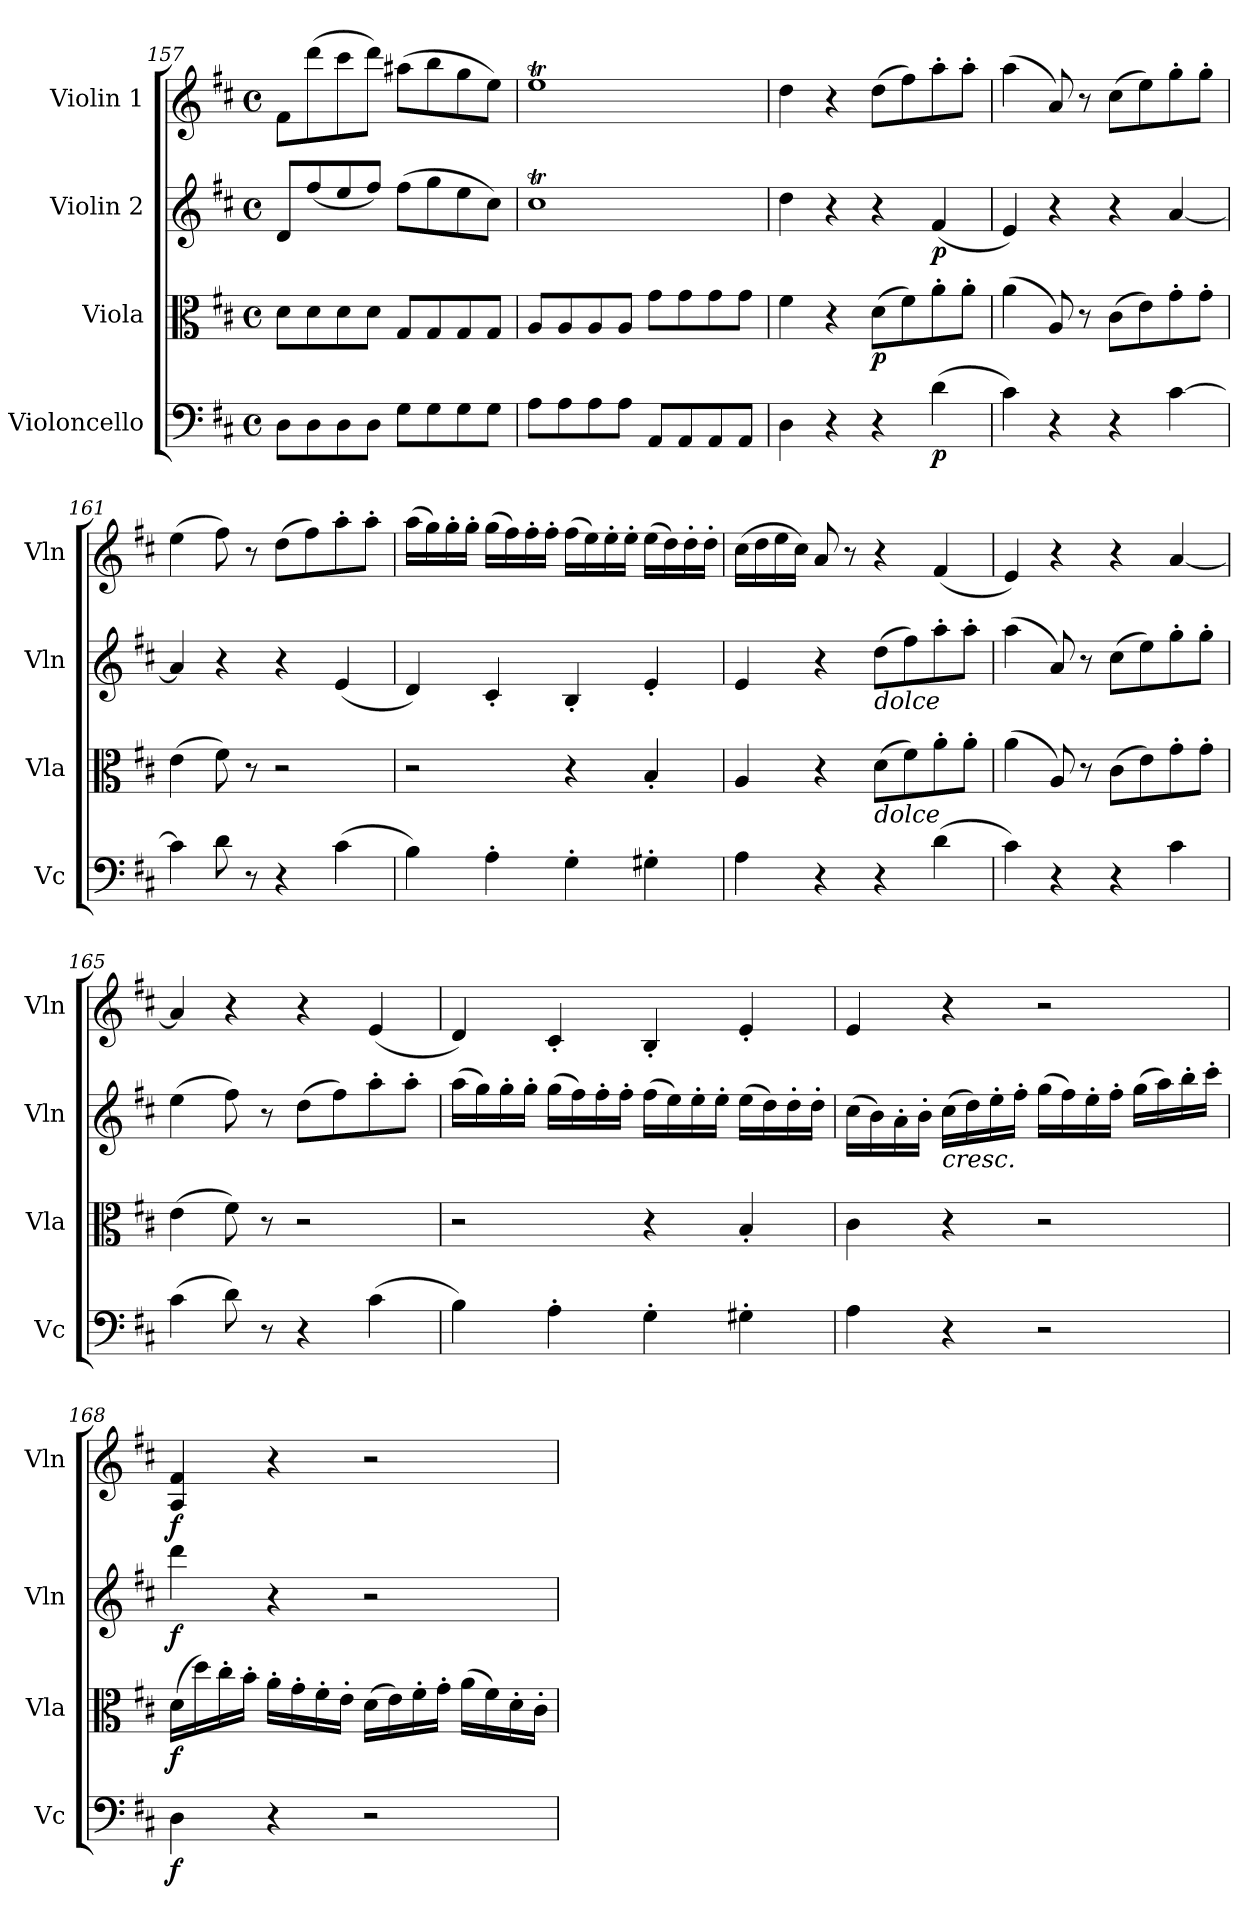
**kern	**dynam	**kern	**dynam	**kern	**dynam	**kern	**dynam
*part4	*part4	*part3	*part3	*part2	*part2	*part1	*part1
*staff4	*staff4	*staff3	*staff3	*staff2	*staff2	*staff1	*staff1
*I"Violoncello	*	*I"Viola	*	*I"Violin 2	*	*I"Violin 1	*
*I'Vc	*	*I'Vla	*	*I'Vln	*	*I'Vln	*
!!LO:LB:g=z
*clefF4	*	*clefC3	*	*clefG2	*	*clefG2	*
*k[f#c#]	*	*k[f#c#]	*	*k[f#c#]	*	*k[f#c#]	*
*M4/4	*	*M4/4	*	*M4/4	*	*M4/4	*
*met(c)	*	*met(c)	*	*met(c)	*	*met(c)	*
=157	=157	=157	=157	=157	=157	=157	=157
8D\L	.	8d\L	.	8d/L	.	8f#\L	.
8D\	.	8d\	.	(8ff#/	.	(8ddd\	.
8D\	.	8d\	.	8ee/	.	8ccc#\	.
8D\J	.	8d\J	.	8ff#/J)	.	8ddd\J)	.
8G\L	.	8G/L	.	(8ff#\L	.	(8aa#X\L	.
8G\	.	8G/	.	8gg\	.	8bb\	.
8G\	.	8G/	.	8ee\	.	8gg\	.
8G\J	.	8G/J	.	8cc#\J)	.	8ee\J)	.
=158	=158	=158	=158	=158	=158	=158	=158
8A\L	.	8A/L	.	1cc#t	.	1eeT	.
8A\	.	8A/	.	.	.	.	.
8A\	.	8A/	.	.	.	.	.
8A\J	.	8A/J	.	.	.	.	.
8AA/L	.	8g\L	.	.	.	.	.
8AA/	.	8g\	.	.	.	.	.
8AA/	.	8g\	.	.	.	.	.
8AA/J	.	8g\J	.	.	.	.	.
=159	=159	=159	=159	=159	=159	=159	=159
4D\	.	4f#\	.	4dd\	.	4dd\	.
4r	.	4r	.	4r	.	4r	.
!	!	!	!LO:DY:b	!	!	!	!LO:DY:b
!	!	!	!	!	!	!	!LO:DY:n=1:b
4r	.	(8d\L	p	4r	.	(8dd\L	p other-dynamics
.	.	8f#\)	.	.	.	8ff#\)	.
!	!LO:DY:b	!	!	!	!LO:DY:b	!	!
(4d\	p	8a'\	.	(4f#/	p	8aa'\	.
.	.	8a'\J	.	.	.	8aa'\J	.
=160	=160	=160	=160	=160	=160	=160	=160
4c#\)	.	(4a\	.	4e/)	.	(4aa\	.
4r	.	8A/)	.	4r	.	8a/)	.
.	.	8r	.	.	.	8r	.
4r	.	(8c#\L	.	4r	.	(8cc#\L	.
.	.	8e\)	.	.	.	8ee\)	.
[4c#\	.	8g'\	.	[4a/	.	8gg'\	.
.	.	8g'\J	.	.	.	8gg'\J	.
=161	=161	=161	=161	=161	=161	=161	=161
4c#\]	.	(4e\	.	4a/]	.	(4ee\	.
8d\	.	8f#\)	.	4r	.	8ff#\)	.
8r	.	8r	.	.	.	8r	.
4r	.	2r	.	4r	.	(8dd\L	.
.	.	.	.	.	.	8ff#\)	.
(4c#\	.	.	.	(4e/	.	8aa'\	.
.	.	.	.	.	.	8aa'\J	.
!!LO:LB:g=z
=162	=162	=162	=162	=162	=162	=162	=162
4B\)	.	2r	.	4d/)	.	(16aa\LL	.
.	.	.	.	.	.	16gg\)	.
.	.	.	.	.	.	16gg'\	.
.	.	.	.	.	.	16gg'\JJ	.
4A'\	.	.	.	4c#'/	.	(16gg\LL	.
.	.	.	.	.	.	16ff#\)	.
.	.	.	.	.	.	16ff#'\	.
.	.	.	.	.	.	16ff#'\JJ	.
4G'\	.	4r	.	4B'/	.	(16ff#\LL	.
.	.	.	.	.	.	16ee\)	.
.	.	.	.	.	.	16ee'\	.
.	.	.	.	.	.	16ee'\JJ	.
4G#X'\	.	4B'/	.	4e'/	.	(16ee\LL	.
.	.	.	.	.	.	16dd\)	.
.	.	.	.	.	.	16dd'\	.
.	.	.	.	.	.	16dd'\JJ	.
=163	=163	=163	=163	=163	=163	=163	=163
4A\	.	4A/	.	4e/	.	(16cc#\LL	.
.	.	.	.	.	.	16dd\	.
.	.	.	.	.	.	16ee\	.
.	.	.	.	.	.	16cc#\JJ)	.
4r	.	4r	.	4r	.	8a/	.
.	.	.	.	.	.	8r	.
!	!	!	!	!LO:TX:b:i:t=dolce	!	!	!
!	!	!LO:TX:b:i:t=dolce	!	!	!	!	!
4r	.	(8d\L	.	(8dd\L	.	4r	.
.	.	8f#\)	.	8ff#\)	.	.	.
(4d\	.	8a'\	.	8aa'\	.	(4f#/	.
.	.	8a'\J	.	8aa'\J	.	.	.
=164	=164	=164	=164	=164	=164	=164	=164
4c#\)	.	(4a\	.	(4aa\	.	4e/)	.
4r	.	8A/)	.	8a/)	.	4r	.
.	.	8r	.	8r	.	.	.
4r	.	(8c#\L	.	(8cc#\L	.	4r	.
.	.	8e\)	.	8ee\)	.	.	.
4c#\	.	8g'\	.	8gg'\	.	[4a/	.
.	.	8g'\J	.	8gg'\J	.	.	.
!!LO:PB:g=z
=165	=165	=165	=165	=165	=165	=165	=165
(4c#\	.	(4e\	.	(4ee\	.	4a/]	.
8d\)	.	8f#\)	.	8ff#\)	.	4r	.
8r	.	8r	.	8r	.	.	.
4r	.	2r	.	(8dd\L	.	4r	.
.	.	.	.	8ff#\)	.	.	.
(4c#\	.	.	.	8aa'\	.	(4e/	.
.	.	.	.	8aa'\J	.	.	.
=166	=166	=166	=166	=166	=166	=166	=166
4B\)	.	2r	.	(16aa\LL	.	4d/)	.
.	.	.	.	16gg\)	.	.	.
.	.	.	.	16gg'\	.	.	.
.	.	.	.	16gg'\JJ	.	.	.
4A'\	.	.	.	(16gg\LL	.	4c#'/	.
.	.	.	.	16ff#\)	.	.	.
.	.	.	.	16ff#'\	.	.	.
.	.	.	.	16ff#'\JJ	.	.	.
4G'\	.	4r	.	(16ff#\LL	.	4B'/	.
.	.	.	.	16ee\)	.	.	.
.	.	.	.	16ee'\	.	.	.
.	.	.	.	16ee'\JJ	.	.	.
4G#X'\	.	4B'/	.	(16ee\LL	.	4e'/	.
.	.	.	.	16dd\)	.	.	.
.	.	.	.	16dd'\	.	.	.
.	.	.	.	16dd'\JJ	.	.	.
=167	=167	=167	=167	=167	=167	=167	=167
4A\	.	4c#\	.	(16cc#\LL	.	4e/	.
.	.	.	.	16b\)	.	.	.
.	.	.	.	16a'\	.	.	.
.	.	.	.	16b'\JJ	.	.	.
!	!	!	!	!LO:TX:b:i:t=cresc.	!	!	!
4r	.	4r	.	(16cc#\LL	.	4r	.
.	.	.	.	16dd\)	.	.	.
.	.	.	.	16ee'\	.	.	.
.	.	.	.	16ff#'\JJ	.	.	.
2r	.	2r	.	(16gg\LL	.	2r	.
.	.	.	.	16ff#\)	.	.	.
.	.	.	.	16ee'\	.	.	.
.	.	.	.	16ff#'\JJ	.	.	.
.	.	.	.	(16gg\LL	.	.	.
.	.	.	.	16aa\)	.	.	.
.	.	.	.	16bb'\	.	.	.
.	.	.	.	16ccc#'\JJ	.	.	.
!!LO:LB:g=z
=168	=168	=168	=168	=168	=168	=168	=168
!	!LO:DY:b	!	!LO:DY:b	!	!LO:DY:b	!	!LO:DY:b
4D\	f	(16d\LL	f	4ddd\	f	4A/ 4f#/	f
.	.	16dd\)	.	.	.	.	.
.	.	16cc#'\	.	.	.	.	.
.	.	16b'\JJ	.	.	.	.	.
4r	.	16a'\LL	.	4r	.	4r	.
.	.	16g'\	.	.	.	.	.
.	.	16f#'\	.	.	.	.	.
.	.	16e'\JJ	.	.	.	.	.
2r	.	(16d\LL	.	2r	.	2r	.
.	.	16e\)	.	.	.	.	.
.	.	16f#'\	.	.	.	.	.
.	.	16g'\JJ	.	.	.	.	.
.	.	(16a\LL	.	.	.	.	.
.	.	16f#\)	.	.	.	.	.
.	.	16d'\	.	.	.	.	.
.	.	16c#'\JJ	.	.	.	.	.
=	=	=	=	=	=	=	=
*-	*-	*-	*-	*-	*-	*-	*-
